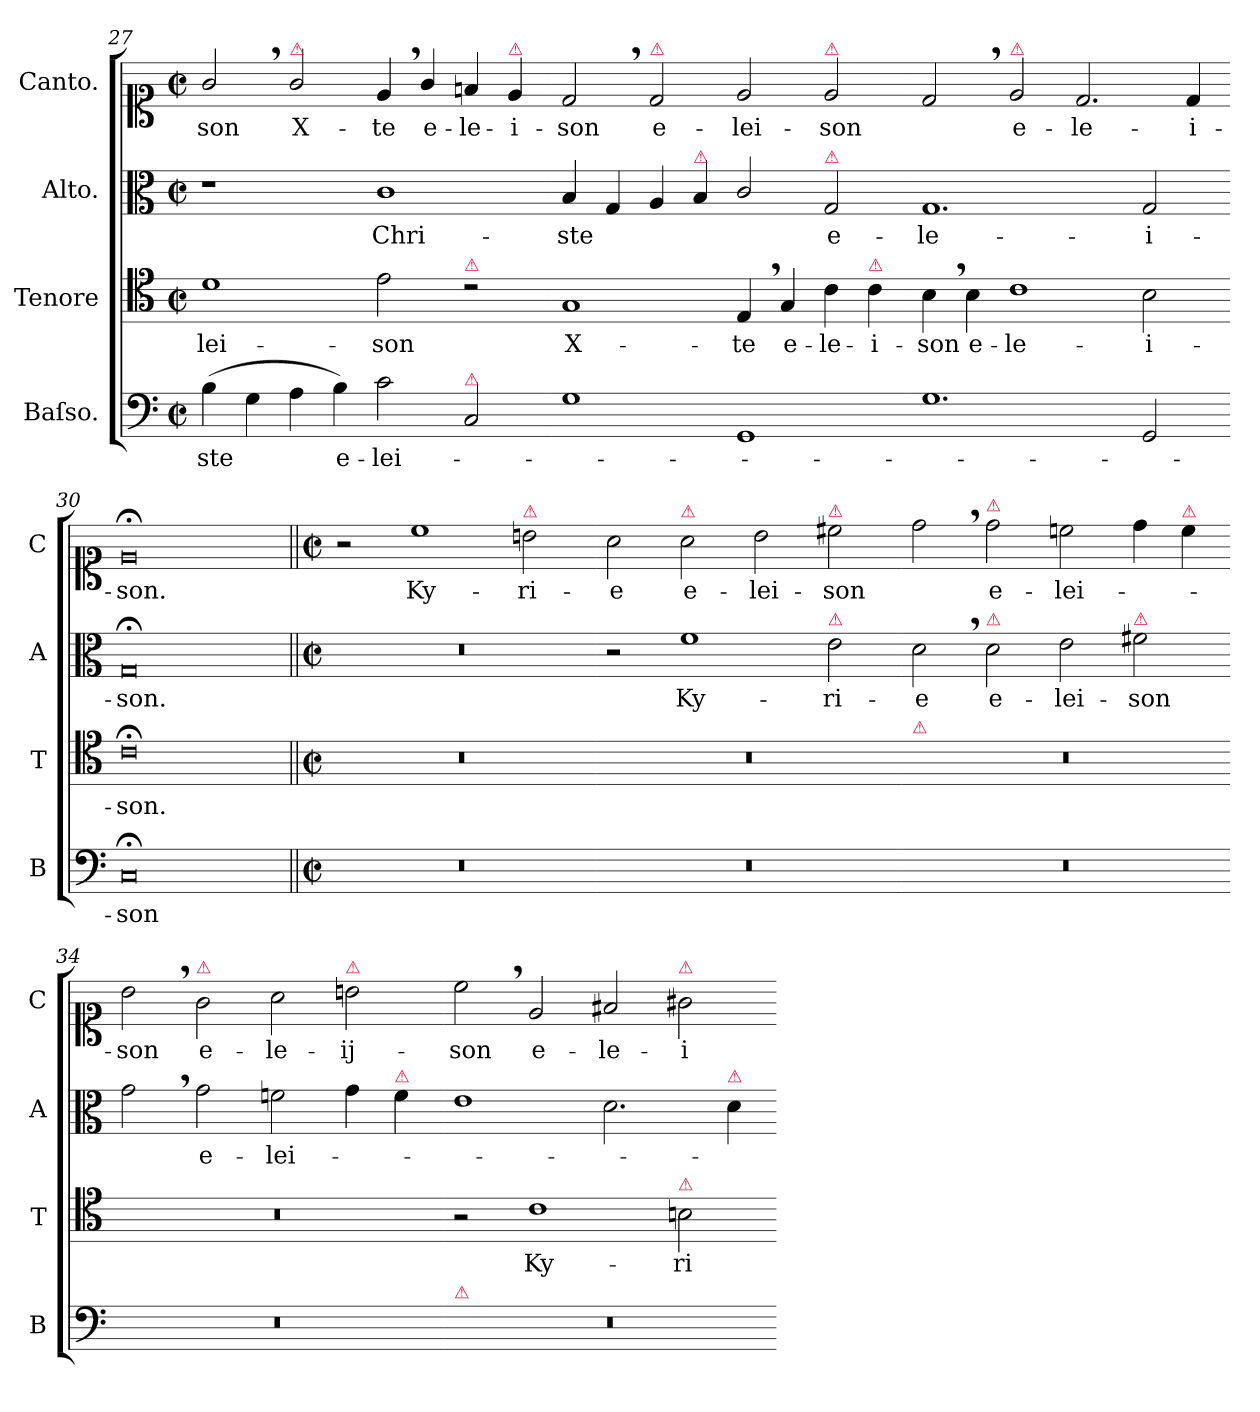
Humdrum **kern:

**kern	**text	**kern	**text	**kern	**text	**kern	**text
*part4	*part4	*part3	*part3	*part2	*part2	*part1	*part1
*staff4	*staff4	*staff3	*staff3	*staff2	*staff2	*staff1	*staff1
*I"Baſso.	*	*I"Tenore	*	*I"Alto.	*	*I"Canto.	*
*I'B	*	*I'T	*	*I'A	*	*I'C	*
*clefF4	*	*clefC4	*	*clefC3	*	*clefC1	*
*k[]	*	*k[]	*	*k[]	*	*k[]	*
*a:	*	*a:	*	*a:	*	*a:	*
*M2/1	*	*M2/1	*	*M2/1	*	*M2/1	*
*met(c|)	*	*met(c|)	*	*met(c|)	*	*met(c|)	*
=27	=27	=27	=27	=27	=27	=27	=27
(>4B\	-ste	1d	-lei-	1r	.	2g,</	-son
4G\	.	.	.	.	.	.	.
!	!	!	!	!	!	!LO:TX:a:color=crimson:t=⚠	!
4A\	.	.	.	.	.	2g/	X-
4B\)	e-	.	.	.	.	.	.
2c\	-lei-	2e\	-son	1c	Chri-	4e,</	-te
.	.	.	.	.	.	4g/	e-
!	!	!LO:TX:a:color=crimson:t=⚠	!	!	!	!	!
!LO:TX:a:color=crimson:t=⚠	!	!	!	!	!	!	!
2C/	.	2rc	.	.	.	4fn/	-le-
!	!	!	!	!	!	!LO:TX:a:color=crimson:t=⚠	!
.	.	.	.	.	.	4e/	-i-
=28-	=28-	=28-	=28-	=28-	=28-	=28-	=28-
1G	.	1G	X-	4B/	-ste	2d,</	-son
.	.	.	.	4G/	.	.	.
!	!	!	!	!	!	!LO:TX:a:color=crimson:t=⚠	!
.	.	.	.	4A/	.	2d/	e-
!	!	!	!	!LO:TX:a:color=crimson:t=⚠	!	!	!
.	.	.	.	4B/	.	.	.
1GG	.	4E,</	-te	2c/	.	2e/	-lei-
.	.	4G/	e-	.	.	.	.
!	!	!	!	!	!	!LO:TX:a:color=crimson:t=⚠	!
!	!	!	!	!LO:TX:a:color=crimson:t=⚠	!	!	!
.	.	4c\	-le-	2G/	e-	2e/	-son
!	!	!LO:TX:a:color=crimson:t=⚠	!	!	!	!	!
.	.	4c\	-i-	.	.	.	.
=29-	=29-	=29-	=29-	=29-	=29-	=29-	=29-
1.G	.	4B,<\	-son	1.G	-le-	2d,</	.
.	.	4B\	e-	.	.	.	.
!	!	!	!	!	!	!LO:TX:a:color=crimson:t=⚠	!
.	.	1c	-le-	.	.	2e/	e-
.	.	.	.	.	.	2.d/	-le-
2GG/	.	2B\	-i-	2G/	-i-	.	.
.	.	.	.	.	.	4d/	-i-
=30-	=30-	=30-	=30-	=30-	=30-	=30-	=30-
0C;<	-son	0c;<	-son.	0G;<	-son.	0e;<	-son.
=31||	=31||	=31||	=31||	=31||	=31||	=31||	=31||
*M2/1	*	*M2/1	*	*M2/1	*	*M2/1	*
*met(c|)	*	*met(c|)	*	*met(c|)	*	*met(c|)	*
0r	.	0r	.	0r	.	2r	.
.	.	.	.	.	.	1cc	Ky-
!	!	!	!	!	!	!LO:TX:a:color=crimson:t=⚠	!
.	.	.	.	.	.	2bn\	-ri-
=32-	=32-	=32-	=32-	=32-	=32-	=32-	=32-
0r	.	0r	.	2r	.	2a\	-e
!	!	!	!	!	!	!LO:TX:a:color=crimson:t=⚠	!
.	.	.	.	1f	Ky-	2a\	e-
.	.	.	.	.	.	2b\	-lei-
!	!	!	!	!	!	!LO:TX:a:color=crimson:t=⚠	!
!	!	!	!	!LO:TX:a:color=crimson:t=⚠	!	!	!
.	.	.	.	2e\	-ri-	2cc#X\	-son
=33-	=33-	=33-	=33-	=33-	=33-	=33-	=33-
!	!	!LO:TX:a:color=crimson:t=⚠	!	!	!	!	!
0r	.	0r	.	2d,<\	-e	2dd,<\	.
!	!	!	!	!	!	!LO:TX:a:color=crimson:t=⚠	!
!	!	!	!	!LO:TX:a:color=crimson:t=⚠	!	!	!
.	.	.	.	2d\	e-	2dd\	e-
.	.	.	.	2e\	-lei-	2ccn\	-lei-
!	!	!	!	!LO:TX:a:color=crimson:t=⚠	!	!	!
.	.	.	.	2f#X\	-son	4dd\	.
!	!	!	!	!	!	!LO:TX:a:color=crimson:t=⚠	!
.	.	.	.	.	.	4cc\	.
=34-	=34-	=34-	=34-	=34-	=34-	=34-	=34-
0r	.	0r	.	2g,<\	.	2b,<\	-son
!	!	!	!	!	!	!LO:TX:a:color=crimson:t=⚠	!
.	.	.	.	2g\	e-	2g\	e-
.	.	.	.	2fn\	-lei-	2a\	-le-
!	!	!	!	!	!	!LO:TX:a:color=crimson:t=⚠	!
.	.	.	.	4g\	.	2bn\	-ij-
!	!	!	!	!LO:TX:a:color=crimson:t=⚠	!	!	!
.	.	.	.	4f\	.	.	.
=35-	=35-	=35-	=35-	=35-	=35-	=35-	=35-
!LO:TX:a:color=crimson:t=⚠	!	!	!	!	!	!	!
0r	.	2r	.	1e	.	2cc,<\	-son
!	!	!	!	!	!	!	!LO:LY:i
.	.	1c	Ky-	.	.	2e/	e-
!	!	!	!	!	!	!	!LO:LY:i
.	.	.	.	2.d\	.	2f#X/	-le-
!	!	!	!	!	!	!LO:TX:a:color=crimson:t=⚠	!
!	!	!LO:TX:a:color=crimson:t=⚠	!	!	!	!	!
!	!	!	!	!	!	!	!LO:LY:i
.	.	2Bn\	-ri-	.	.	2g#X\	-i-
!	!	!	!	!LO:TX:a:color=crimson:t=⚠	!	!	!
.	.	.	.	4d\	.	.	.
=-	=-	=-	=-	=-	=-	=-	=-
*-	*-	*-	*-	*-	*-	*-	*-
